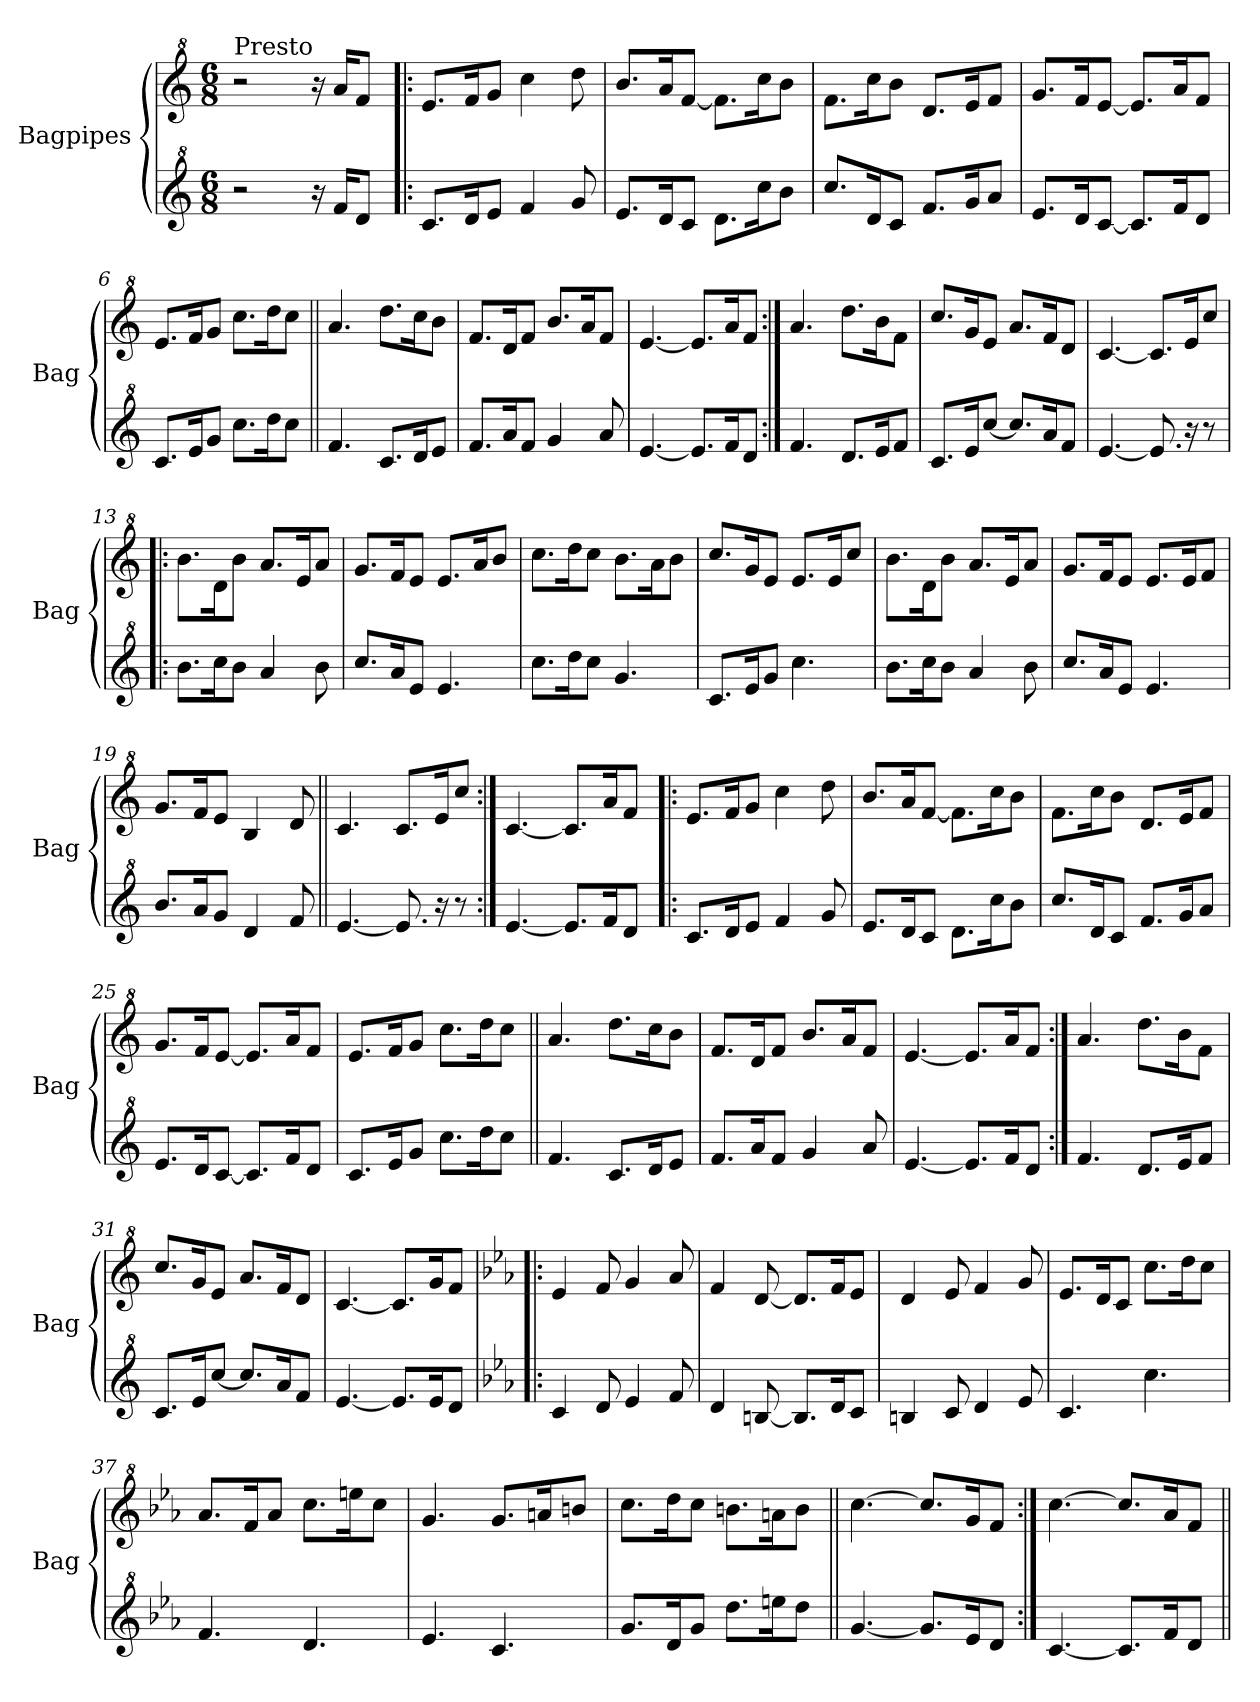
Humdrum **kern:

**kern	**kern
*part2	*part1
*staff2	*staff1
*I"Bagpipes	*I"Bagpipes
*I'Bag	*I'Bag
*clefG^2	*clefG^2
*k[]	*k[]
*C:	*C:
*M6/8	*M6/8
=1	=1
!	!LO:TX:a:t=Presto
2r	2r
16r	16r
16ff/KL	16aa/KL
8dd/J	8ff/J
=2!|:	=2!|:
8.cc/L	8.ee/L
16dd/K	16ff/K
8ee/J	8gg/J
4ff/	4ccc\
8gg/	8ddd\
=3	=3
8.ee/L	8.bb/L
16dd/K	16aa/K
8cc/J	[8ff/J
8.dd\L	8.ff\L]
16ccc\K	16ccc\K
8bb\J	8bb\J
=4	=4
8.ccc/L	8.ff\L
16dd/K	16ccc\K
8cc/J	8bb\J
8.ff/L	8.dd/L
16gg/K	16ee/K
8aa/J	8ff/J
=5	=5
8.ee/L	8.gg/L
16dd/K	16ff/K
[8cc/J	[8ee/J
8.cc/L]	8.ee/L]
16ff/K	16aa/K
8dd/J	8ff/J
=6	=6
8.cc/L	8.ee/L
16ee/K	16ff/K
8gg/J	8gg/J
8.ccc\L	8.ccc\L
16ddd\K	16ddd\K
8ccc\J	8ccc\J
=7||	=7||
4.ff/	4.aa/
8.cc/L	8.ddd\L
16dd/K	16ccc\K
8ee/J	8bb\J
!!LO:LB:g=z
=8	=8
8.ff/L	8.ff/L
16aa/K	16dd/K
8ff/J	8ff/J
4gg/	8.bb/L
.	16aa/K
8aa/	8ff/J
=9	=9
[4.ee/	[4.ee/
8.ee/L]	8.ee/L]
16ff/K	16aa/K
8dd/J	8ff/J
=10:|!	=10:|!
4.ff/	4.aa/
8.dd/L	8.ddd\L
16ee/K	16bb\K
8ff/J	8ff\J
=11	=11
8.cc/L	8.ccc/L
16ee/K	16gg/K
[8ccc/J	8ee/J
8.ccc/L]	8.aa/L
16aa/K	16ff/K
8ff/J	8dd/J
=12	=12
[4.ee/	[4.cc/
8.ee/]	8.cc/L]
16r	16ee/K
8r	8ccc/J
=13!|:	=13!|:
8.bb\L	8.bb\L
16ccc\K	16dd\K
8bb\J	8bb\J
4aa/	8.aa/L
.	16ee/K
8bb\	8aa/J
=14	=14
8.ccc/L	8.gg/L
16aa/K	16ff/K
8ee/J	8ee/J
4.ee/	8.ee/L
.	16aa/K
.	8bb/J
!!LO:LB:g=z
=15	=15
8.ccc\L	8.ccc\L
16ddd\K	16ddd\K
8ccc\J	8ccc\J
4.gg/	8.bb\L
.	16aa\K
.	8bb\J
=16	=16
8.cc/L	8.ccc/L
16ee/K	16gg/K
8gg/J	8ee/J
4.ccc\	8.ee/L
.	16ee/K
.	8ccc/J
=17	=17
8.bb\L	8.bb\L
16ccc\K	16dd\K
8bb\J	8bb\J
4aa/	8.aa/L
.	16ee/K
8bb\	8aa/J
=18	=18
8.ccc/L	8.gg/L
16aa/K	16ff/K
8ee/J	8ee/J
4.ee/	8.ee/L
.	16ee/K
.	8ff/J
=19	=19
8.bb/L	8.gg/L
16aa/K	16ff/K
8gg/J	8ee/J
4dd/	4b/
8ff/	8dd/
=20||	=20||
[4.ee/	4.cc/
8.ee/]	8.cc/L
16r	16ee/K
8r	8ccc/J
=21:|!	=21:|!
[4.ee/	[4.cc/
8.ee/L]	8.cc/L]
16ff/K	16aa/K
8dd/J	8ff/J
!!LO:LB:g=z
=22!|:	=22!|:
8.cc/L	8.ee/L
16dd/K	16ff/K
8ee/J	8gg/J
4ff/	4ccc\
8gg/	8ddd\
=23	=23
8.ee/L	8.bb/L
16dd/K	16aa/K
8cc/J	[8ff/J
8.dd\L	8.ff\L]
16ccc\K	16ccc\K
8bb\J	8bb\J
=24	=24
8.ccc/L	8.ff\L
16dd/K	16ccc\K
8cc/J	8bb\J
8.ff/L	8.dd/L
16gg/K	16ee/K
8aa/J	8ff/J
=25	=25
8.ee/L	8.gg/L
16dd/K	16ff/K
[8cc/J	[8ee/J
8.cc/L]	8.ee/L]
16ff/K	16aa/K
8dd/J	8ff/J
=26	=26
8.cc/L	8.ee/L
16ee/K	16ff/K
8gg/J	8gg/J
8.ccc\L	8.ccc\L
16ddd\K	16ddd\K
8ccc\J	8ccc\J
=27||	=27||
4.ff/	4.aa/
8.cc/L	8.ddd\L
16dd/K	16ccc\K
8ee/J	8bb\J
=28	=28
8.ff/L	8.ff/L
16aa/K	16dd/K
8ff/J	8ff/J
4gg/	8.bb/L
.	16aa/K
8aa/	8ff/J
!!LO:LB:g=z
=29	=29
[4.ee/	[4.ee/
8.ee/L]	8.ee/L]
16ff/K	16aa/K
8dd/J	8ff/J
=30:|!	=30:|!
4.ff/	4.aa/
8.dd/L	8.ddd\L
16ee/K	16bb\K
8ff/J	8ff\J
=31	=31
8.cc/L	8.ccc/L
16ee/K	16gg/K
[8ccc/J	8ee/J
8.ccc/L]	8.aa/L
16aa/K	16ff/K
8ff/J	8dd/J
=32	=32
[4.ee/	[4.cc/
8.ee/L]	8.cc/L]
16ee/K	16gg/K
8dd/J	8ff/J
=33!|:	=33!|:
*k[b-e-a-]	*k[b-e-a-]
*E-:	*E-:
4cc/	4ee-/
8dd/	8ff/
4ee-/	4gg/
8ff/	8aa-/
=34	=34
4dd/	4ff/
[8bn/	[8dd/
8.b/L]	8.dd/L]
16dd/K	16ff/K
8cc/J	8ee-/J
=35	=35
4bn/	4dd/
8cc/	8ee-/
4dd/	4ff/
8ee-/	8gg/
!!LO:LB:g=z
=36	=36
4.cc/	8.ee-/L
.	16dd/K
.	8cc/J
4.ccc\	8.ccc\L
.	16ddd\K
.	8ccc\J
=37	=37
4.ff/	8.aa-/L
.	16ff/K
.	8aa-/J
4.dd/	8.ccc\L
.	16eeen\K
.	8ccc\J
=38	=38
4.ee-/	4.gg/
4.cc/	8.gg/L
.	16aan/K
.	8bbn/J
=39	=39
8.gg/L	8.ccc\L
16dd/K	16ddd\K
8gg/J	8ccc\J
8.ddd\L	8.bbn\L
16eeen\K	16aan\K
8ddd\J	8bb\J
=40||	=40||
[4.gg/	[4.ccc\
8.gg/L]	8.ccc/L]
16ee-/K	16gg/K
8dd/J	8ff/J
=41:|!	=41:|!
[4.cc/	[4.ccc\
8.cc/L]	8.ccc/L]
16ff/K	16aa-/K
8dd/J	8ff/J
=||	=||
*-	*-
